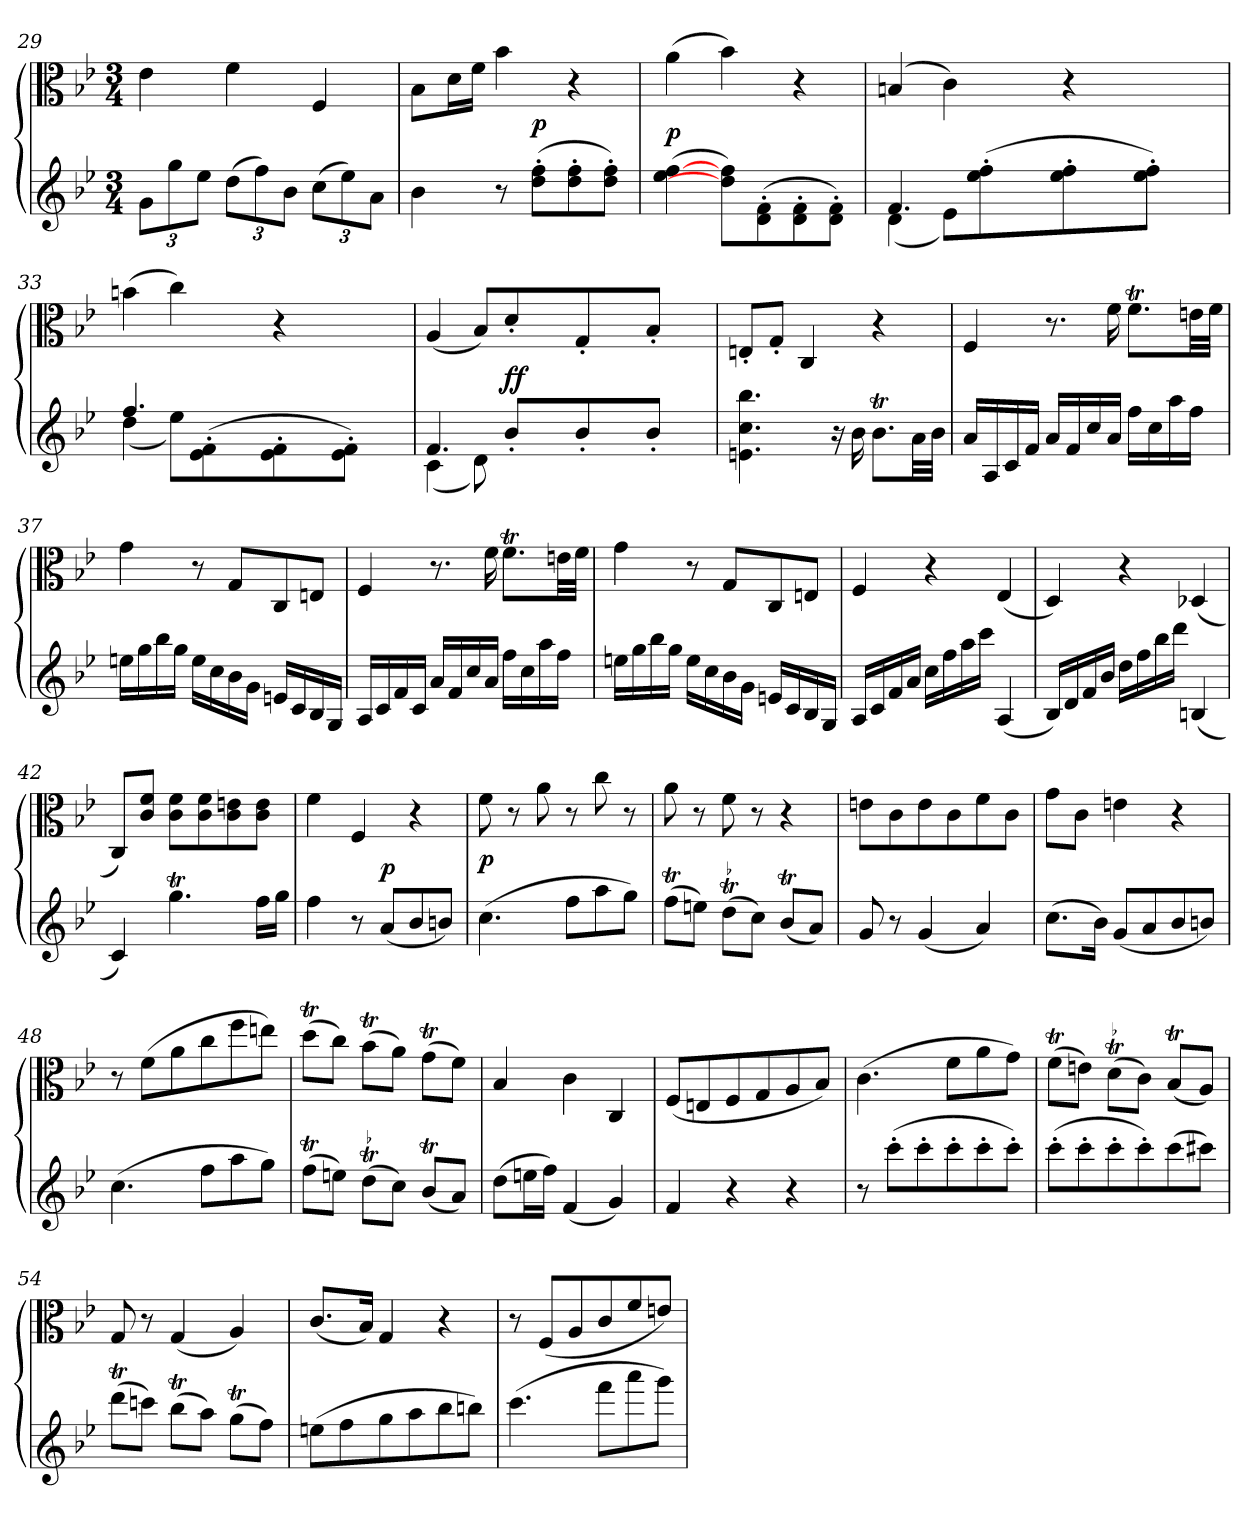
**kern	**kern	**dynam
*part1	*part1	*part1
*staff2	*staff1	*staff1/2
*clefG2	*clefC3	*
*k[b-e-]	*k[b-e-]	*
*B-:	*B-:	*
*M3/4	*M3/4	*
=29	=29	=29
12g\L	4e-\	.
12gg\	.	.
12ee-\J	.	.
(12dd\L	4f\	.
12ff\)	.	.
12b-\J	.	.
(12cc\L	4F/	.
12ee-\)	.	.
12a\J	.	.
=30	=30	=30
4b-\	8B-\L	.
.	16d\L	.
.	16f\JJ	.
8r	4b-\	.
(8dd'\ 8ff'\L	.	p
8dd'\ 8ff'\	4r	.
8dd'\ 8ff'\J)	.	.
=31	=31	=31
(4ee-\ [4ff\	(4a\	p
8dd]\ 8ff\L)	4b-\)	.
(8d'\ 8f'\	.	.
8d'\ 8f'\	4r	.
8d'\ 8f'\J)	.	.
=32	=32	=32
*^	*	*
4.f/	(4d\	(4Bn/	.
.	8e-\L)	4c\)	.
64ryy	(8ee-'\ 8ff'\	.	.
64ryy	.	.	.
64ryy	.	.	.
64ryy	.	.	.
64ryy	.	.	.
64ryy	.	.	.
64ryy	.	.	.
64ryy	.	.	.
64ryy	8ee-'\ 8ff'\	4r	.
64ryy	.	.	.
64ryy	.	.	.
64ryy	.	.	.
64ryy	.	.	.
64ryy	.	.	.
64ryy	.	.	.
64ryy	.	.	.
64ryy	8ee-'\ 8ff'\J)	.	.
64ryy	.	.	.
64ryy	.	.	.
64ryy	.	.	.
64ryy	.	.	.
64ryy	.	.	.
64ryy	.	.	.
64ryy	.	.	.
=33	=33	=33	=33
4.ff/	(4dd\	(4bn\	.
.	8ee-\L)	4cc\)	.
64ryy	(8e-'\ 8f'\	.	.
64ryy	.	.	.
64ryy	.	.	.
64ryy	.	.	.
64ryy	.	.	.
64ryy	.	.	.
64ryy	.	.	.
64ryy	.	.	.
64ryy	8e-'\ 8f'\	4r	.
64ryy	.	.	.
64ryy	.	.	.
64ryy	.	.	.
64ryy	.	.	.
64ryy	.	.	.
64ryy	.	.	.
64ryy	.	.	.
64ryy	8e-'\ 8f'\J)	.	.
64ryy	.	.	.
64ryy	.	.	.
64ryy	.	.	.
64ryy	.	.	.
64ryy	.	.	.
64ryy	.	.	.
64ryy	.	.	.
=34	=34	=34	=34
4.f/	(4c\	(4A/	.
.	8d\)	8B-/L)	.
64ryy	8b-'/L	8d'/	f f
64ryy	.	.	.
64ryy	.	.	.
64ryy	.	.	.
64ryy	.	.	.
64ryy	.	.	.
64ryy	.	.	.
64ryy	.	.	.
64ryy	8b-'/	8G'/	.
64ryy	.	.	.
64ryy	.	.	.
64ryy	.	.	.
64ryy	.	.	.
64ryy	.	.	.
64ryy	.	.	.
64ryy	.	.	.
64ryy	8b-'/J	8B-'/J	.
64ryy	.	.	.
64ryy	.	.	.
64ryy	.	.	.
64ryy	.	.	.
64ryy	.	.	.
64ryy	.	.	.
64ryy	.	.	.
*v	*v	*	*
=35	=35	=35
4.en\ 4.cc\ 4.bb-\	8En'/L	.
.	8G'/J	.
.	4C/	.
16r	.	.
16b-\	.	.
8.b-T\L	4r	.
32a\LL	.	.
32b-\JJJ	.	.
=36	=36	=36
16a/LL	4F/	.
16A/	.	.
16c/	.	.
16f/JJ	.	.
16a/LL	8.r	.
16f/	.	.
16cc/	.	.
16a/JJ	16f\	.
16ff\LL	8.fT\L	.
16cc\	.	.
16aa\	.	.
16ff\JJ	32en\LL	.
.	32f\JJJ	.
=37	=37	=37
16een\LL	4g\	.
16gg\	.	.
16bb-\	.	.
16gg\JJ	.	.
16ee\LL	8r	.
16cc\	.	.
16b-\	8G/L	.
16g\JJ	.	.
16en/LL	8C/	.
16c/	.	.
16B-/	8En/J	.
16G/JJ	.	.
=38	=38	=38
16A/LL	4F/	.
16c/	.	.
16f/	.	.
16c/JJ	.	.
16a/LL	8.r	.
16f/	.	.
16cc/	.	.
16a/JJ	16f\	.
16ff\LL	8.fT\L	.
16cc\	.	.
16aa\	.	.
16ff\JJ	32en\LL	.
.	32f\JJJ	.
=39	=39	=39
16een\LL	4g\	.
16gg\	.	.
16bb-\	.	.
16gg\JJ	.	.
16ee\LL	8r	.
16cc\	.	.
16b-\	8G/L	.
16g\JJ	.	.
16en/LL	8C/	.
16c/	.	.
16B-/	8En/J	.
16G/JJ	.	.
=40	=40	=40
16A/LL	4F/	.
16c/	.	.
16f/	.	.
16a/JJ	.	.
16cc\LL	4r	.
16ff\	.	.
16aa\	.	.
16ccc\JJ	.	.
(4A/	(4E-/	.
=41	=41	=41
16B-/LL)	4D/)	.
16d/	.	.
16f/	.	.
16b-/JJ	.	.
16dd\LL	4r	.
16ff\	.	.
16bb-\	.	.
16ddd\JJ	.	.
(4Bn/	(4D-X/	.
=42	=42	=42
4c/)	8C/L)	.
.	8c/ 8f/J	.
4.ggT\	8c\ 8f\L	.
.	8c\ 8f\	.
.	8c\ 8en\	.
16ff\LL	8c\ 8e\J	.
16gg\JJ	.	.
=43	=43	=43
4ff\	4f\	.
8r	4F/	.
(8a/L	.	p
8b-/	4r	.
8bn/J)	.	.
=44	=44	=44
(4.cc\	8f\	p
.	8r	.
.	8a\	.
8ff\L	8r	.
8aa\	8cc\	.
8gg\J)	8r	.
=45	=45	=45
(8ffT\L	8a\	.
8een\J)	8r	.
!LO:TR:acc=-	!	!
(8ddt\L	8f\	.
8cc\J)	8r	.
(8b-T/L	4r	.
8a/J)	.	.
=46	=46	=46
8g/	8en\L	.
8r	8c\	.
(4g/	8e\	.
.	8c\	.
4a/)	8f\	.
.	8c\J	.
=47	=47	=47
(8.cc\L	8g\L	.
.	8c\J	.
16b-\Jk)	.	.
(8g/L	4en\	.
8a/	.	.
8b-/	4r	.
8bn/J)	.	.
=48	=48	=48
(4.cc\	8r	.
.	(8f\L	.
.	8a\	.
8ff\L	8cc\	.
8aa\	8ff\	.
8gg\J)	8een\J)	.
=49	=49	=49
(8ffT\L	(8ddt\L	.
8een\J)	8cc\J)	.
!LO:TR:acc=-	!	!
(8ddt\L	(8b-T\L	.
8cc\J)	8a\J)	.
(8b-T/L	(8gT\L	.
8a/J)	8f\J)	.
=50	=50	=50
(8dd\L	4B-/	.
16een\L	.	.
16ff\JJ)	.	.
(4f/	4c\	.
4g/)	4C/	.
=51	=51	=51
4f/	(8F/L	.
.	8En/	.
4r	8F/	.
.	8G/	.
4r	8A/	.
.	8B-/J)	.
=52	=52	=52
8r	(4.c\	.
(8ccc'\L	.	.
8ccc'\	.	.
8ccc'\	8f\L	.
8ccc'\	8a\	.
8ccc'\J)	8g\J)	.
=53	=53	=53
(8ccc'\L	(8fT\L	.
8ccc'\	8en\J)	.
!	!LO:TR:acc=-	!
8ccc'\	(8dt\L	.
8ccc'\)	8c\J)	.
(8ccc\	(8B-T/L	.
8ccc#X\J)	8A/J)	.
=54	=54	=54
(8dddt\L	8G/	.
8cccn\J)	8r	.
(8bb-T\L	(4G/	.
8aa\J)	.	.
(8ggT\L	4A/)	.
8ff\J)	.	.
=55	=55	=55
(8een\L	(8.c/L	.
8ff\	.	.
.	16B-/Jk)	.
8gg\	4G/	.
8aa\	.	.
8bb-\	4r	.
8bbn\J)	.	.
=56	=56	=56
(4.ccc\	8r	.
.	(8F/L	.
.	8A/	.
8fff\L	8c/	.
8aaa\	8f/	.
8ggg\J)	8en/J)	.
=	=	=
*-	*-	*-
